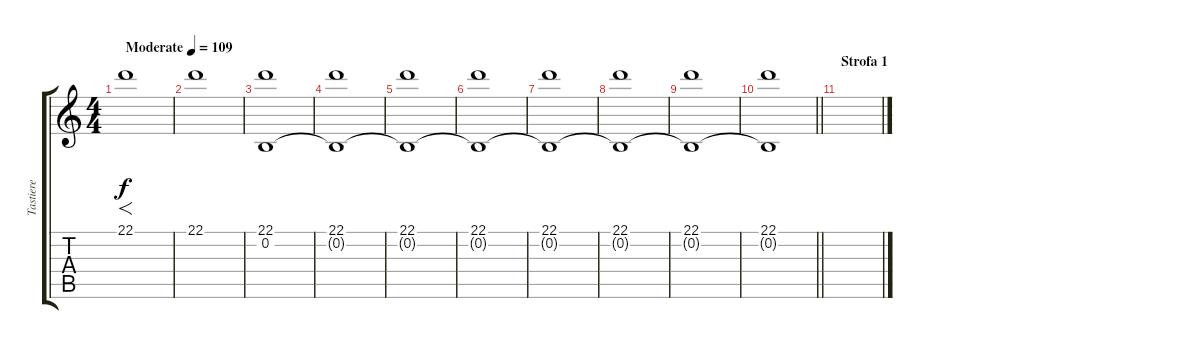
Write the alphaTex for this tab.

\track ("Tastiere" "Tastiere") {instrument drawbarorgan}
\staff {score tabs}
\tuning (E4 B3 G3 D3 A2 E2) {hide}
\ts (4 4)
\tempo (109 "Moderate")
\clef g2
\ks c
22.1.1{f dy f instrument drawbarorgan} |
22.1.1 |
(22.1 0.2).1 |
(22.1 0.2{t}).1 |
(22.1 0.2{t}).1 |
(22.1 0.2{t}).1 |
(22.1 0.2{t}).1 |
(22.1 0.2{t}).1 |
(22.1 0.2{t}).1{volume 7} |
\barLineRight lightlight
(22.1 0.2{t}).1{volume 0} |
\section ("" "Strofa 1")
